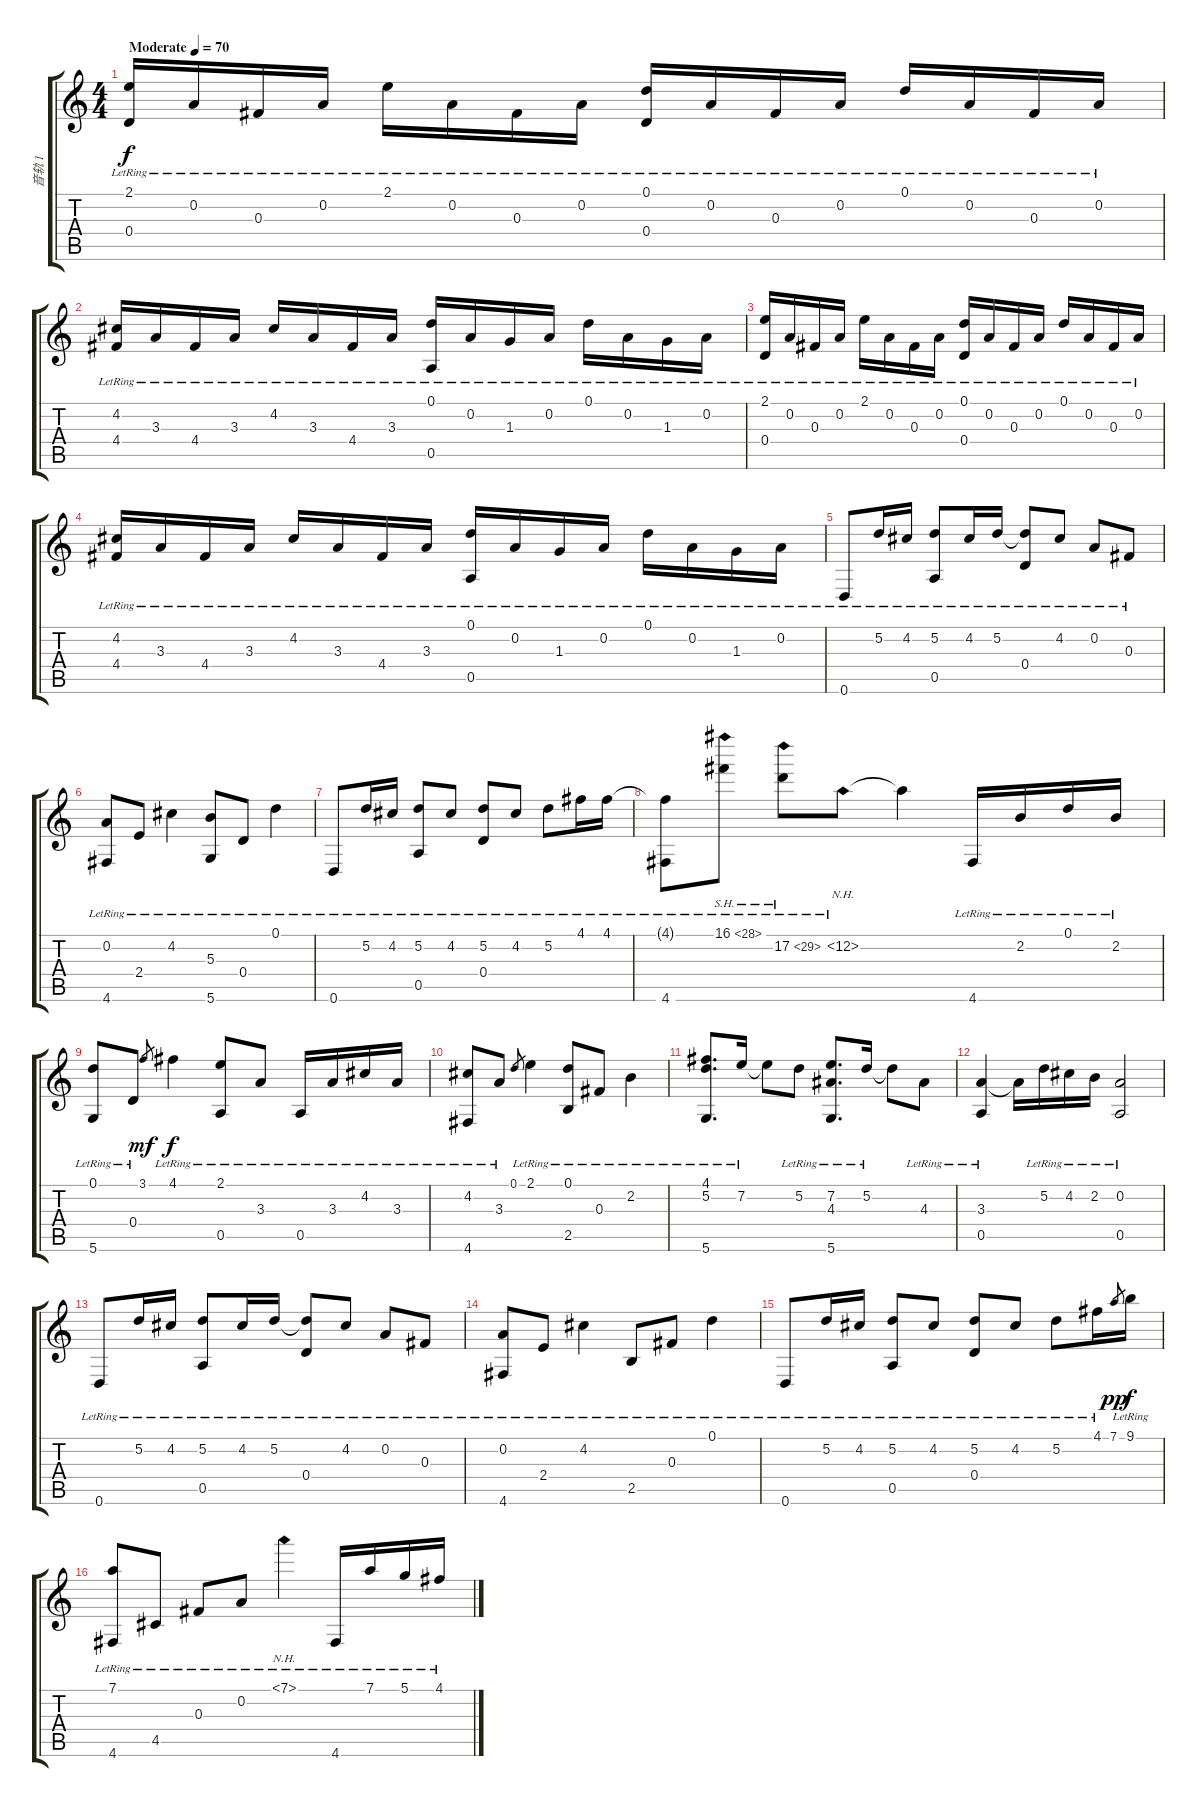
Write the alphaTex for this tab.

\track ("音轨 1" "音轨 1") {instrument acousticguitarsteel}
\staff {score tabs}
\tuning (D4 A3 Gb3 D3 A2 D2) {hide}
\ts (4 4)
\tempo (70 "Moderate")
\clef g2
\ks c
(2.1{lr} 0.4{lr}).16{dy f instrument acousticguitarsteel} 0.2{lr}.16 0.3{lr}.16 0.2{lr}.16 2.1{lr}.16 0.2{lr}.16 0.3{lr}.16 0.2{lr}.16 (0.1{lr} 0.4{lr}).16 0.2{lr}.16 0.3{lr}.16 0.2{lr}.16 0.1{lr}.16 0.2{lr}.16 0.3{lr}.16 0.2{lr}.16 |
(4.2{lr} 4.4{lr}).16 3.3{lr}.16 4.4{lr}.16 3.3{lr}.16 4.2{lr}.16 3.3{lr}.16 4.4{lr}.16 3.3{lr}.16 (0.1{lr} 0.5{lr}).16 0.2{lr}.16 1.3{lr}.16 0.2{lr}.16 0.1{lr}.16 0.2{lr}.16 1.3{lr}.16 0.2{lr}.16 |
(2.1{lr} 0.4{lr}).16 0.2{lr}.16 0.3{lr}.16 0.2{lr}.16 2.1{lr}.16 0.2{lr}.16 0.3{lr}.16 0.2{lr}.16 (0.1{lr} 0.4{lr}).16 0.2{lr}.16 0.3{lr}.16 0.2{lr}.16 0.1{lr}.16 0.2{lr}.16 0.3{lr}.16 0.2{lr}.16 |
(4.2{lr} 4.4{lr}).16 3.3{lr}.16 4.4{lr}.16 3.3{lr}.16 4.2{lr}.16 3.3{lr}.16 4.4{lr}.16 3.3{lr}.16 (0.1{lr} 0.5{lr}).16 0.2{lr}.16 1.3{lr}.16 0.2{lr}.16 0.1{lr}.16 0.2{lr}.16 1.3{lr}.16 0.2{lr}.16 |
0.6{lr}.8 5.2{lr}.16 4.2{lr}.16 (5.2{lr} 0.5{lr}).8 4.2{lr}.16 5.2{lr}.16 (5.2{t} 0.4{lr}).8 4.2{lr}.8 0.2{lr}.8 0.3{lr}.8 |
(0.2{lr} 4.6{lr}).8 2.4{lr}.8 4.2{lr}.4 (5.3{lr} 5.6{lr}).8 0.4{lr}.8 0.1{lr}.4 |
0.6{lr}.8 5.2{lr}.16 4.2{lr}.16 (5.2{lr} 0.5{lr}).8 4.2{lr}.8 (5.2{lr} 0.4).8 4.2{lr}.8 5.2{lr}.8 4.1{lr}.16 4.1{lr}.16 |
(4.1{t} 4.6{lr}).8 16.1{sh 12 lr}.8 17.2{sh 12 lr}.8 12.2{nh lr}.8 12.2{t}.4 4.6{lr}.16 2.2{lr}.16 0.1{lr}.16 2.2{lr}.16 |
(0.1{lr} 5.6{lr}).8 0.4{lr}.8 3.1.8{gr dy mf} 4.1{lr}.4{dy f} (2.1{lr} 0.5{lr}).8 3.3{lr}.8 0.5{lr}.16 3.3{lr}.16 4.2{lr}.16 3.3{lr}.16 |
(4.2{lr} 4.6{lr}).8 3.3{lr}.8 0.1.8{gr} 2.1{lr}.4 (0.1{lr} 2.5{lr}).8 0.3{lr}.8 2.2{lr}.4 |
(4.1{lr} 5.2{lr} 5.6{lr}).8{d} 7.2{lr}.16 7.2{t}.8 5.2{lr}.8 (7.2{lr} 4.3{lr} 5.6{lr}).8{d} 5.2{lr}.16 5.2{t}.8 4.3{lr}.8 |
(3.3{lr} 0.5{lr}).4 3.3{t}.16 5.2{lr}.16 4.2{lr}.16 2.2{lr}.16 (0.2{lr} 0.5{lr}).2 |
0.6{lr}.8 5.2{lr}.16 4.2{lr}.16 (5.2{lr} 0.5{lr}).8 4.2{lr}.16 5.2{lr}.16 (5.2{t} 0.4{lr}).8 4.2{lr}.8 0.2{lr}.8 0.3{lr}.8 |
(0.2{lr} 4.6{lr}).8 2.4{lr}.8 4.2{lr}.4 2.5{lr}.8 0.3{lr}.8 0.1{lr}.4 |
0.6{lr}.8 5.2{lr}.16 4.2{lr}.16 (5.2{lr} 0.5{lr}).8 4.2{lr}.8 (5.2{lr} 0.4{lr}).8 4.2{lr}.8 5.2{lr}.8 4.1{lr}.16 7.1.8{gr dy pp} 9.1{lr}.16{dy f} |
(7.1{lr} 4.6{lr}).8 4.5{lr}.8 0.3{lr}.8 0.2{lr}.8 7.1{nh lr}.4 4.6{lr}.16 7.1{lr}.16 5.1{lr}.16 4.1{lr}.16
